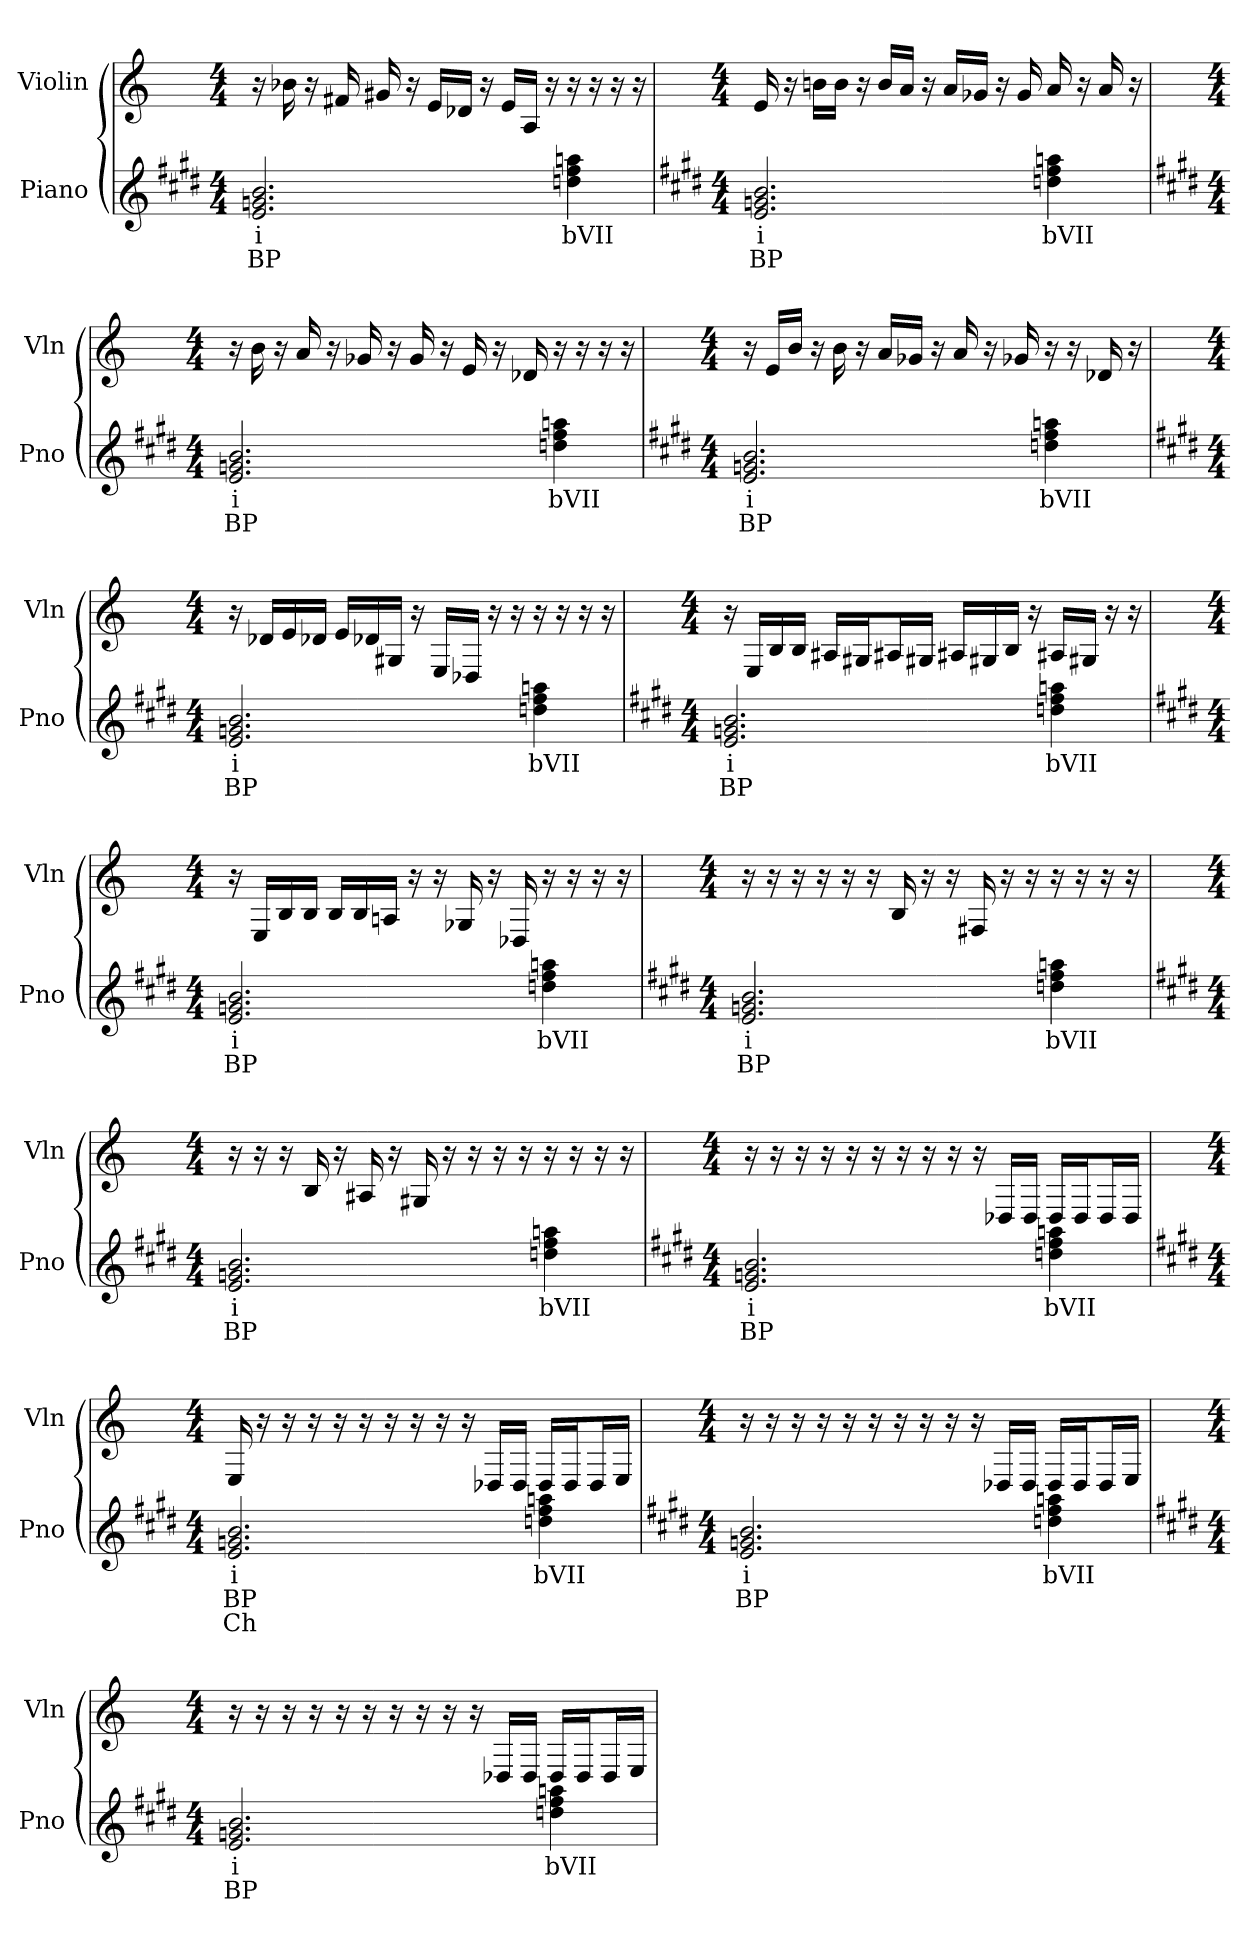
**kern	**text	**text	**text	**kern
*part2	*part2	*part2	*part2	*part1
*staff2	*staff2	*staff2	*staff2	*staff1
*I"Piano	*	*	*	*I"Violin
*I'Pno	*	*	*	*I'Vln
*k[f#c#g#d#]	*	*	*	*
*E:	*	*	*	*
*M4/4	*	*	*	*M4/4
=	=	=	=	=
2.e 2.gn 2.b	i	BP	.	16r
.	.	.	.	16b-X
.	.	.	.	16r
.	.	.	.	16f#X
.	.	.	.	16g#X
.	.	.	.	16r
.	.	.	.	16eLL
.	.	.	.	16d-XJJ
.	.	.	.	16r
.	.	.	.	16eLL
.	.	.	.	16AJJ
.	.	.	.	16r
4ddn 4ff# 4aan	bVII	.	.	16r
.	.	.	.	16r
.	.	.	.	16r
.	.	.	.	16r
=	=	=	=	=
*k[f#c#g#d#]	*	*	*	*
*E:	*	*	*	*
*M4/4	*	*	*	*M4/4
2.e 2.gn 2.b	i	BP	.	16e
.	.	.	.	16r
.	.	.	.	16bnLL
.	.	.	.	16bJJ
.	.	.	.	16r
.	.	.	.	16bLL
.	.	.	.	16aJJ
.	.	.	.	16r
.	.	.	.	16aLL
.	.	.	.	16g-XJJ
.	.	.	.	16r
.	.	.	.	16g-
4ddn 4ff# 4aan	bVII	.	.	16a
.	.	.	.	16r
.	.	.	.	16a
.	.	.	.	16r
=	=	=	=	=
*k[f#c#g#d#]	*	*	*	*
*E:	*	*	*	*
*M4/4	*	*	*	*M4/4
2.e 2.gn 2.b	i	BP	.	16r
.	.	.	.	16b
.	.	.	.	16r
.	.	.	.	16a
.	.	.	.	16r
.	.	.	.	16g-X
.	.	.	.	16r
.	.	.	.	16g-
.	.	.	.	16r
.	.	.	.	16e
.	.	.	.	16r
.	.	.	.	16d-X
4ddn 4ff# 4aan	bVII	.	.	16r
.	.	.	.	16r
.	.	.	.	16r
.	.	.	.	16r
=	=	=	=	=
*k[f#c#g#d#]	*	*	*	*
*E:	*	*	*	*
*M4/4	*	*	*	*M4/4
2.e 2.gn 2.b	i	BP	.	16r
.	.	.	.	16eLL
.	.	.	.	16bJJ
.	.	.	.	16r
.	.	.	.	16b
.	.	.	.	16r
.	.	.	.	16aLL
.	.	.	.	16g-XJJ
.	.	.	.	16r
.	.	.	.	16a
.	.	.	.	16r
.	.	.	.	16g-X
4ddn 4ff# 4aan	bVII	.	.	16r
.	.	.	.	16r
.	.	.	.	16d-X
.	.	.	.	16r
=	=	=	=	=
*k[f#c#g#d#]	*	*	*	*
*E:	*	*	*	*
*M4/4	*	*	*	*M4/4
2.e 2.gn 2.b	i	BP	.	16r
.	.	.	.	16d-XLL
.	.	.	.	16e
.	.	.	.	16d-XJJ
.	.	.	.	16eLL
.	.	.	.	16d-X
.	.	.	.	16G#XJJ
.	.	.	.	16r
.	.	.	.	16ELL
.	.	.	.	16D-XJJ
.	.	.	.	16r
.	.	.	.	16r
4ddn 4ff# 4aan	bVII	.	.	16r
.	.	.	.	16r
.	.	.	.	16r
.	.	.	.	16r
=	=	=	=	=
*k[f#c#g#d#]	*	*	*	*
*E:	*	*	*	*
*M4/4	*	*	*	*M4/4
2.e 2.gn 2.b	i	BP	.	16r
.	.	.	.	16ELL
.	.	.	.	16B
.	.	.	.	16BJJ
.	.	.	.	16A#XLL
.	.	.	.	16G#XJ
.	.	.	.	16A#XL
.	.	.	.	16G#XJJ
.	.	.	.	16A#XLL
.	.	.	.	16G#X
.	.	.	.	16BJJ
.	.	.	.	16r
4ddn 4ff# 4aan	bVII	.	.	16A#XLL
.	.	.	.	16G#XJJ
.	.	.	.	16r
.	.	.	.	16r
=	=	=	=	=
*k[f#c#g#d#]	*	*	*	*
*E:	*	*	*	*
*M4/4	*	*	*	*M4/4
2.e 2.gn 2.b	i	BP	.	16r
.	.	.	.	16ELL
.	.	.	.	16B
.	.	.	.	16BJJ
.	.	.	.	16BLL
.	.	.	.	16B
.	.	.	.	16AnJJ
.	.	.	.	16r
.	.	.	.	16r
.	.	.	.	16G-X
.	.	.	.	16r
.	.	.	.	16D-X
4ddn 4ff# 4aan	bVII	.	.	16r
.	.	.	.	16r
.	.	.	.	16r
.	.	.	.	16r
=	=	=	=	=
*k[f#c#g#d#]	*	*	*	*
*E:	*	*	*	*
*M4/4	*	*	*	*M4/4
2.e 2.gn 2.b	i	BP	.	16r
.	.	.	.	16r
.	.	.	.	16r
.	.	.	.	16r
.	.	.	.	16r
.	.	.	.	16r
.	.	.	.	16B
.	.	.	.	16r
.	.	.	.	16r
.	.	.	.	16F#X
.	.	.	.	16r
.	.	.	.	16r
4ddn 4ff# 4aan	bVII	.	.	16r
.	.	.	.	16r
.	.	.	.	16r
.	.	.	.	16r
=	=	=	=	=
*k[f#c#g#d#]	*	*	*	*
*E:	*	*	*	*
*M4/4	*	*	*	*M4/4
2.e 2.gn 2.b	i	BP	.	16r
.	.	.	.	16r
.	.	.	.	16r
.	.	.	.	16B
.	.	.	.	16r
.	.	.	.	16A#X
.	.	.	.	16r
.	.	.	.	16G#X
.	.	.	.	16r
.	.	.	.	16r
.	.	.	.	16r
.	.	.	.	16r
4ddn 4ff# 4aan	bVII	.	.	16r
.	.	.	.	16r
.	.	.	.	16r
.	.	.	.	16r
=	=	=	=	=
*k[f#c#g#d#]	*	*	*	*
*E:	*	*	*	*
*M4/4	*	*	*	*M4/4
2.e 2.gn 2.b	i	BP	.	16r
.	.	.	.	16r
.	.	.	.	16r
.	.	.	.	16r
.	.	.	.	16r
.	.	.	.	16r
.	.	.	.	16r
.	.	.	.	16r
.	.	.	.	16r
.	.	.	.	16r
.	.	.	.	16D-XLL
.	.	.	.	16D-JJ
4ddn 4ff# 4aan	bVII	.	.	16D-LL
.	.	.	.	16D-J
.	.	.	.	16D-L
.	.	.	.	16D-JJ
=	=	=	=	=
*k[f#c#g#d#]	*	*	*	*
*E:	*	*	*	*
*M4/4	*	*	*	*M4/4
2.e 2.gn 2.b	i	BP	Ch	16E
.	.	.	.	16r
.	.	.	.	16r
.	.	.	.	16r
.	.	.	.	16r
.	.	.	.	16r
.	.	.	.	16r
.	.	.	.	16r
.	.	.	.	16r
.	.	.	.	16r
.	.	.	.	16D-XLL
.	.	.	.	16D-JJ
4ddn 4ff# 4aan	bVII	.	.	16D-LL
.	.	.	.	16D-J
.	.	.	.	16D-L
.	.	.	.	16EJJ
=	=	=	=	=
*k[f#c#g#d#]	*	*	*	*
*E:	*	*	*	*
*M4/4	*	*	*	*M4/4
2.e 2.gn 2.b	i	BP	.	16r
.	.	.	.	16r
.	.	.	.	16r
.	.	.	.	16r
.	.	.	.	16r
.	.	.	.	16r
.	.	.	.	16r
.	.	.	.	16r
.	.	.	.	16r
.	.	.	.	16r
.	.	.	.	16D-XLL
.	.	.	.	16D-JJ
4ddn 4ff# 4aan	bVII	.	.	16D-LL
.	.	.	.	16D-J
.	.	.	.	16D-L
.	.	.	.	16EJJ
=	=	=	=	=
*k[f#c#g#d#]	*	*	*	*
*E:	*	*	*	*
*M4/4	*	*	*	*M4/4
2.e 2.gn 2.b	i	BP	.	16r
.	.	.	.	16r
.	.	.	.	16r
.	.	.	.	16r
.	.	.	.	16r
.	.	.	.	16r
.	.	.	.	16r
.	.	.	.	16r
.	.	.	.	16r
.	.	.	.	16r
.	.	.	.	16D-XLL
.	.	.	.	16D-JJ
4ddn 4ff# 4aan	bVII	.	.	16D-LL
.	.	.	.	16D-J
.	.	.	.	16D-L
.	.	.	.	16EJJ
=	=	=	=	=
*-	*-	*-	*-	*-
